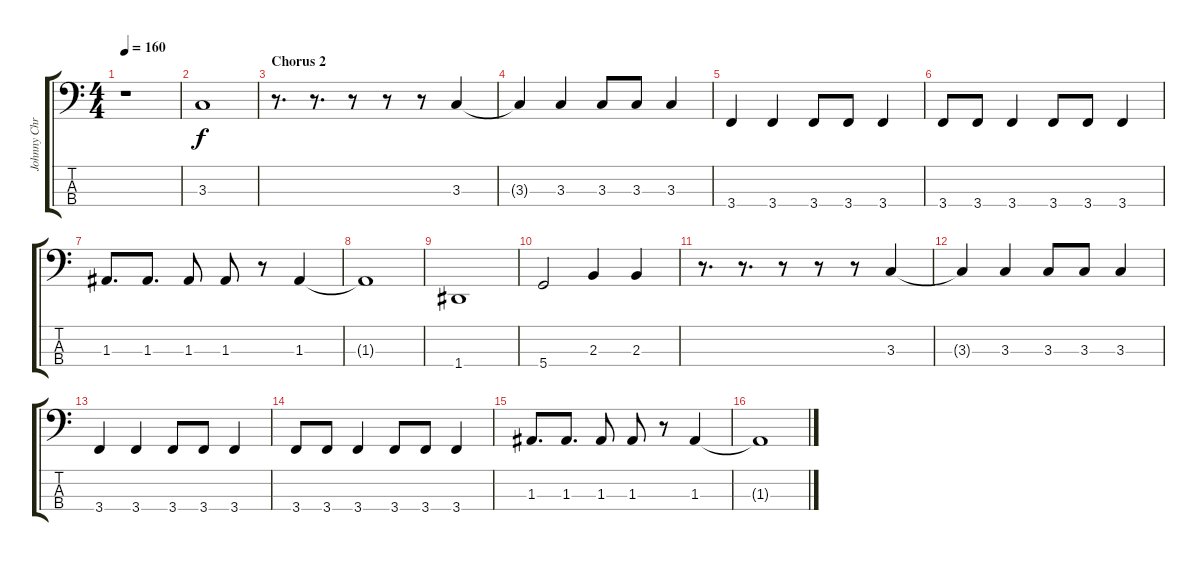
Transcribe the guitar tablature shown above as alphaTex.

\track ("Johnny Christ" "Johnny Chr") {instrument electricbasspick}
\staff {score tabs}
\tuning (G2 D2 A1 D1) {hide}
\ts (4 4)
\tempo 160
\clef f4
\ks c
r.1{dy f} |
3.3.1 |
\section ("" "Chorus 2")
r.8{d} r.8{d} r.8 r.8 r.8 3.3.4 |
3.3{t}.4 3.3.4 3.3.8 3.3.8 3.3.4 |
3.4.4 3.4.4 3.4.8 3.4.8 3.4.4 |
3.4.8 3.4.8 3.4.4 3.4.8 3.4.8 3.4.4 |
1.3.8{d} 1.3.8{d} 1.3.8 1.3.8 r.8 1.3.4 |
1.3{t}.1 |
1.4.1 |
5.4.2 2.3.4 2.3.4 |
r.8{d} r.8{d} r.8 r.8 r.8 3.3.4 |
3.3{t}.4 3.3.4 3.3.8 3.3.8 3.3.4 |
3.4.4 3.4.4 3.4.8 3.4.8 3.4.4 |
3.4.8 3.4.8 3.4.4 3.4.8 3.4.8 3.4.4 |
1.3.8{d} 1.3.8{d} 1.3.8 1.3.8 r.8 1.3.4 |
1.3{t}.1
